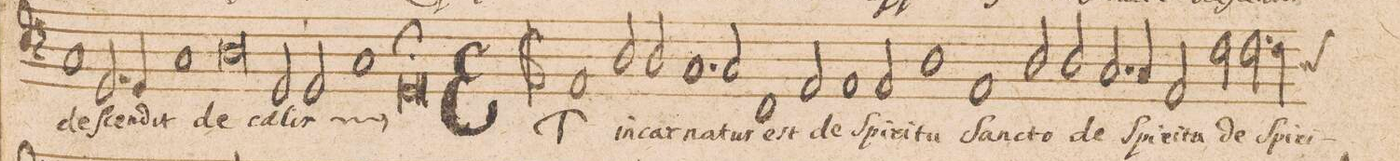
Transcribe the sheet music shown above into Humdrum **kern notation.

**kern	**text
*I"BASSVS.	*
*clefF4	*
*k[]	*
*met(C|)	*
*M2/1	*
1C	de-
=68-	=68-
2.GG/	-ſcen-
4GG/	-dit
1C	de
=69-	=69-
0D	cae-
=70-	=70-
2GG/	-lis
*	*ij
2GG/	de
1C	cae-
=71-	=71-
1GGl;	-lis
*	*Xij
1AA	ET
=72-	=72-
2D/	in-
2D/	-car-
1.C	-na-
=73-	=73-
2C/	-tus
1FF	est
=74-	=74-
2AA/	de
1AA/	ſpi-
2AA/	-ri-
=75-	=75-
1D	-tu
1AA	San-
=76-	=76-
2D/	-cto
2D/	de
2.C/	Spi-
4C/	-ri-
=77-	=77-
2AA/	-tu
2F\	de
2.F\	Spi-
*custos:D	*
4F\	-ri-
=78-	=78-
*-	*-
